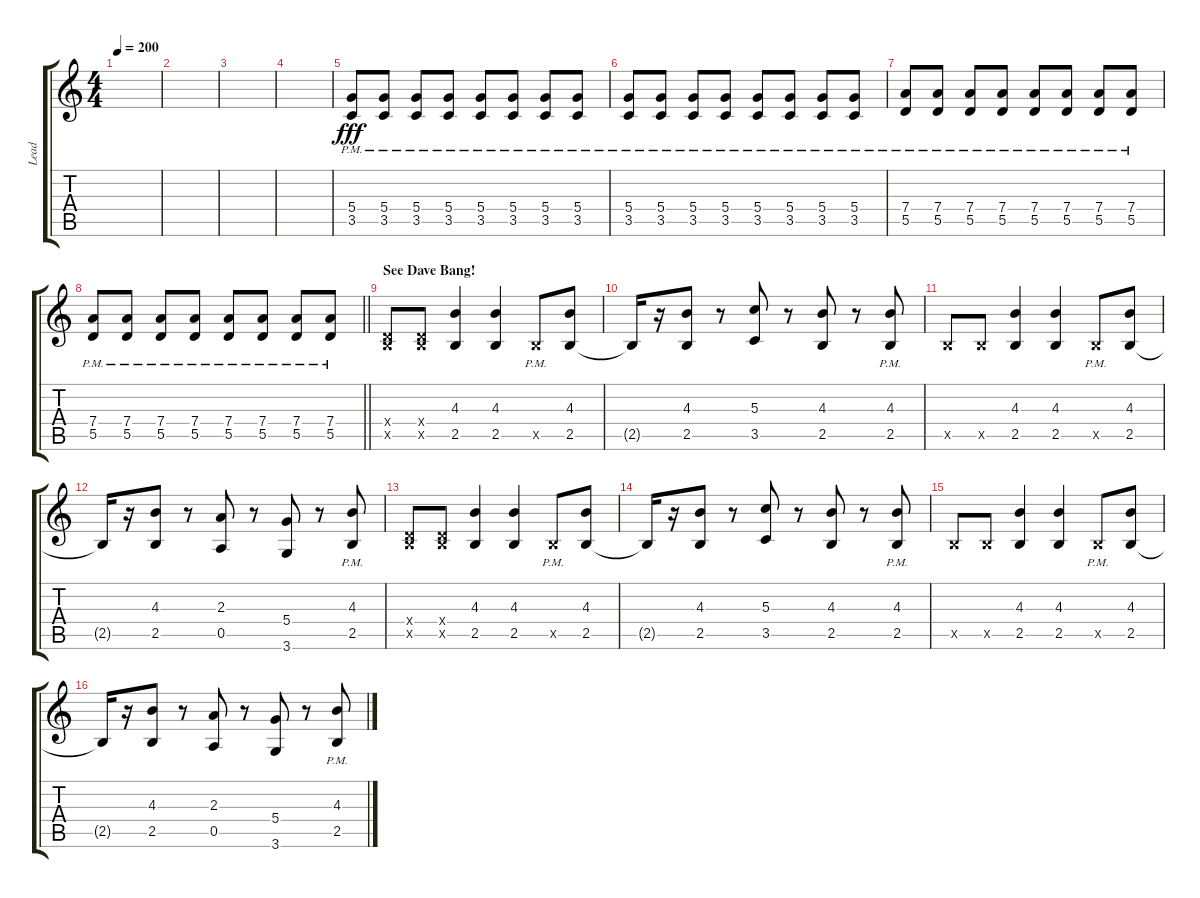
\track ("Lead" "Lead") {instrument overdrivenguitar}
\staff {score tabs}
\tuning (E4 B3 G3 D3 A2 E2) {hide}
\ts (4 4)
\tempo 200
\clef g2
\ks c
|
|
|
|
(5.4{pm} 3.5{pm}).8{dy fff volume 16} (5.4{pm} 3.5{pm}).8 (5.4{pm} 3.5{pm}).8 (5.4{pm} 3.5{pm}).8 (5.4{pm} 3.5{pm}).8 (5.4{pm} 3.5{pm}).8 (5.4{pm} 3.5{pm}).8 (5.4{pm} 3.5{pm}).8 |
(5.4{pm} 3.5{pm}).8 (5.4{pm} 3.5{pm}).8 (5.4{pm} 3.5{pm}).8 (5.4{pm} 3.5{pm}).8 (5.4{pm} 3.5{pm}).8 (5.4{pm} 3.5{pm}).8 (5.4{pm} 3.5{pm}).8 (5.4{pm} 3.5{pm}).8 |
(7.4{pm} 5.5{pm}).8 (7.4{pm} 5.5{pm}).8 (7.4{pm} 5.5{pm}).8 (7.4{pm} 5.5{pm}).8 (7.4{pm} 5.5{pm}).8 (7.4{pm} 5.5{pm}).8 (7.4{pm} 5.5{pm}).8 (7.4{pm} 5.5{pm}).8 |
\barLineRight lightlight
(7.4{pm} 5.5{pm}).8 (7.4{pm} 5.5{pm}).8 (7.4{pm} 5.5{pm}).8 (7.4{pm} 5.5{pm}).8 (7.4{pm} 5.5{pm}).8 (7.4{pm} 5.5{pm}).8 (7.4{pm} 5.5{pm}).8 (7.4{pm} 5.5{pm}).8 |
\section ("" "See Dave Bang!")
(0.4{x} 2.5{x}).8 (0.4{x} 2.5{x}).8 (4.3 2.5).4 (4.3 2.5).4 2.5{pm x}.8 (4.3 2.5).8 |
2.5{t}.16 r.16 (4.3 2.5).8 r.8 (5.3 3.5).8 r.8 (4.3 2.5).8 r.8 (4.3 2.5{pm}).8 |
2.5{x}.8 2.5{x}.8 (4.3 2.5).4 (4.3 2.5).4 2.5{pm x}.8 (4.3 2.5).8 |
2.5{t}.16 r.16 (4.3 2.5).8 r.8 (2.3 0.5).8 r.8 (5.4 3.6).8 r.8 (4.3 2.5{pm}).8 |
(0.4{x} 2.5{x}).8 (0.4{x} 2.5{x}).8 (4.3 2.5).4 (4.3 2.5).4 2.5{pm x}.8 (4.3 2.5).8 |
2.5{t}.16 r.16 (4.3 2.5).8 r.8 (5.3 3.5).8 r.8 (4.3 2.5).8 r.8 (4.3 2.5{pm}).8 |
2.5{x}.8 2.5{x}.8 (4.3 2.5).4 (4.3 2.5).4 2.5{pm x}.8 (4.3 2.5).8 |
2.5{t}.16 r.16 (4.3 2.5).8 r.8 (2.3 0.5).8 r.8 (5.4 3.6).8 r.8 (4.3 2.5{pm}).8
